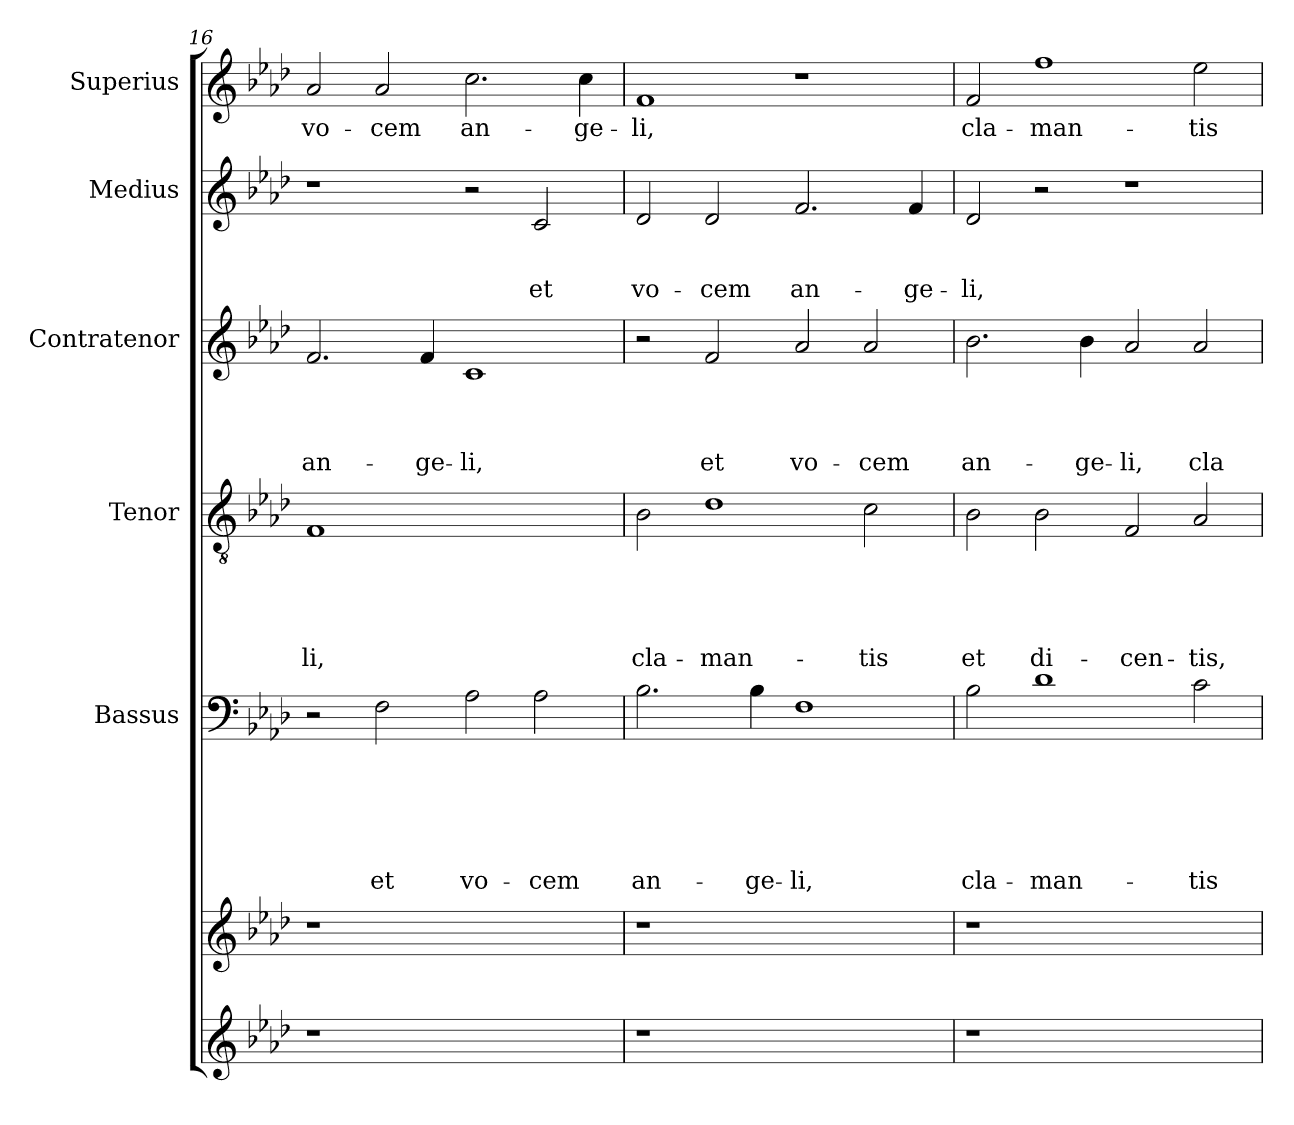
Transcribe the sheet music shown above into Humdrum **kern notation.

**kern	**kern	**kern	**text	**text	**text	**text	**text	**text	**kern	**text	**text	**text	**text	**text	**kern	**text	**text	**text	**text	**kern	**text	**text	**text	**kern	**text
*part7	*part6	*part5	*part5	*part5	*part5	*part5	*part5	*part5	*part4	*part4	*part4	*part4	*part4	*part4	*part3	*part3	*part3	*part3	*part3	*part2	*part2	*part2	*part2	*part1	*part1
*staff7	*staff6	*staff5	*staff5	*staff5	*staff5	*staff5	*staff5	*staff5	*staff4	*staff4	*staff4	*staff4	*staff4	*staff4	*staff3	*staff3	*staff3	*staff3	*staff3	*staff2	*staff2	*staff2	*staff2	*staff1	*staff1
*	*	*I"Bassus	*	*	*	*	*	*	*I"Tenor	*	*	*	*	*	*I"Contratenor	*	*	*	*	*I"Medius	*	*	*	*I"Superius	*
*clefG2	*clefG2	*clefF4	*	*	*	*	*	*	*clefGv2	*	*	*	*	*	*clefG2	*	*	*	*	*clefG2	*	*	*	*clefG2	*
*k[b-e-a-d-]	*k[b-e-a-d-]	*k[b-e-a-d-]	*	*	*	*	*	*	*k[b-e-a-d-]	*	*	*	*	*	*k[b-e-a-d-]	*	*	*	*	*k[b-e-a-d-]	*	*	*	*k[b-e-a-d-]	*
*A-:	*A-:	*A-:	*	*	*	*	*	*	*A-:	*	*	*	*	*	*A-:	*	*	*	*	*A-:	*	*	*	*A-:	*
=16	=16	=16	=16	=16	=16	=16	=16	=16	=16	=16	=16	=16	=16	=16	=16	=16	=16	=16	=16	=16	=16	=16	=16	=16	=16
!	!	!	!	!	!	!	!	!	!	!	!	!	!	!LO:LY:b:rj	!	!	!	!	!LO:LY:b	!	!	!	!	!	!LO:LY:b
1r	1r	2r	.	.	.	.	.	.	1F	.	.	.	.	-li,	2.f/	.	.	.	an-	1r	.	.	.	2a-/	vo-
!	!	!	!	!	!	!	!	!LO:LY:b	!	!	!	!	!	!	!	!	!	!	!	!	!	!	!	!	!LO:LY:b
.	.	2F\	.	.	.	.	.	et	.	.	.	.	.	.	.	.	.	.	.	.	.	.	.	2a-/	-cem
!	!	!	!	!	!	!	!	!	!	!	!	!	!	!	!	!	!	!	!LO:LY:b	!	!	!	!	!	!
.	.	.	.	.	.	.	.	.	.	.	.	.	.	.	4f/	.	.	.	-ge-	.	.	.	.	.	.
!	!	!	!	!	!	!	!	!LO:LY:b	!	!	!	!	!	!	!	!	!	!	!LO:LY:b	!	!	!	!	!	!LO:LY:b
1ryy	1ryy	2A-\	.	.	.	.	.	vo-	1ryy	.	.	.	.	.	1c	.	.	.	-li,	2r	.	.	.	2.cc\	an-
!	!	!	!	!	!	!	!	!LO:LY:b	!	!	!	!	!	!	!	!	!	!	!	!	!	!	!LO:LY:b	!	!
.	.	2A-\	.	.	.	.	.	-cem	.	.	.	.	.	.	.	.	.	.	.	2c/	.	.	et	.	.
!	!	!	!	!	!	!	!	!	!	!	!	!	!	!	!	!	!	!	!	!	!	!	!	!	!LO:LY:b
.	.	.	.	.	.	.	.	.	.	.	.	.	.	.	.	.	.	.	.	.	.	.	.	4cc\	-ge-
=17	=17	=17	=17	=17	=17	=17	=17	=17	=17	=17	=17	=17	=17	=17	=17	=17	=17	=17	=17	=17	=17	=17	=17	=17	=17
!	!	!	!	!	!	!	!	!LO:LY:b	!	!	!	!	!	!LO:LY:b	!	!	!	!	!	!	!	!	!LO:LY:b	!	!LO:LY:b
1r	1r	2.B-\	.	.	.	.	.	an-	2B-\	.	.	.	.	cla-	2r	.	.	.	.	2d-/	.	.	vo-	1f	-li,
!	!	!	!	!	!	!	!	!	!	!	!	!	!	!LO:LY:b	!	!	!	!	!LO:LY:b	!	!	!	!LO:LY:b	!	!
.	.	.	.	.	.	.	.	.	1d-	.	.	.	.	-man-	2f/	.	.	.	et	2d-/	.	.	-cem	.	.
!	!	!	!	!	!	!	!	!LO:LY:b	!	!	!	!	!	!	!	!	!	!	!	!	!	!	!	!	!
.	.	4B-\	.	.	.	.	.	-ge-	.	.	.	.	.	.	.	.	.	.	.	.	.	.	.	.	.
!	!	!	!	!	!	!	!	!LO:LY:b	!	!	!	!	!	!	!	!	!	!	!LO:LY:b	!	!	!	!LO:LY:b	!	!
1ryy	1ryy	1F	.	.	.	.	.	-li,	.	.	.	.	.	.	2a-/	.	.	.	vo-	2.f/	.	.	an-	1r	.
!	!	!	!	!	!	!	!	!	!	!	!	!	!	!LO:LY:b	!	!	!	!	!LO:LY:b	!	!	!	!	!	!
.	.	.	.	.	.	.	.	.	2c\	.	.	.	.	-tis	2a-/	.	.	.	-cem	.	.	.	.	.	.
!	!	!	!	!	!	!	!	!	!	!	!	!	!	!	!	!	!	!	!	!	!	!	!LO:LY:b	!	!
.	.	.	.	.	.	.	.	.	.	.	.	.	.	.	.	.	.	.	.	4f/	.	.	-ge-	.	.
=18	=18	=18	=18	=18	=18	=18	=18	=18	=18	=18	=18	=18	=18	=18	=18	=18	=18	=18	=18	=18	=18	=18	=18	=18	=18
!	!	!	!	!	!	!	!	!LO:LY:b	!	!	!	!	!	!LO:LY:b	!	!	!	!	!LO:LY:b	!	!	!	!LO:LY:b	!	!LO:LY:b
1r	1r	2B-\	.	.	.	.	.	cla-	2B-\	.	.	.	.	et	2.b-\	.	.	.	an-	2d-/	.	.	-li,	2f/	cla-
!	!	!	!	!	!	!	!	!LO:LY:b	!	!	!	!	!	!LO:LY:b	!	!	!	!	!	!	!	!	!	!	!LO:LY:b
.	.	1d-	.	.	.	.	.	-man-	2B-\	.	.	.	.	di-	.	.	.	.	.	2r	.	.	.	1ff	-man-
!	!	!	!	!	!	!	!	!	!	!	!	!	!	!	!	!	!	!	!LO:LY:b	!	!	!	!	!	!
.	.	.	.	.	.	.	.	.	.	.	.	.	.	.	4b-\	.	.	.	-ge-	.	.	.	.	.	.
!	!	!	!	!	!	!	!	!	!	!	!	!	!	!LO:LY:b	!	!	!	!	!LO:LY:b	!	!	!	!	!	!
1ryy	1ryy	.	.	.	.	.	.	.	2F/	.	.	.	.	-cen-	2a-/	.	.	.	-li,	1r	.	.	.	.	.
!	!	!	!	!	!	!	!	!LO:LY:b	!	!	!	!	!	!LO:LY:b	!	!	!	!	!LO:LY:b	!	!	!	!	!	!LO:LY:b
.	.	2c\	.	.	.	.	.	-tis	2A-/	.	.	.	.	-tis,	2a-/	.	.	.	cla-	.	.	.	.	2ee-\	-tis
=	=	=	=	=	=	=	=	=	=	=	=	=	=	=	=	=	=	=	=	=	=	=	=	=	=
*-	*-	*-	*-	*-	*-	*-	*-	*-	*-	*-	*-	*-	*-	*-	*-	*-	*-	*-	*-	*-	*-	*-	*-	*-	*-
